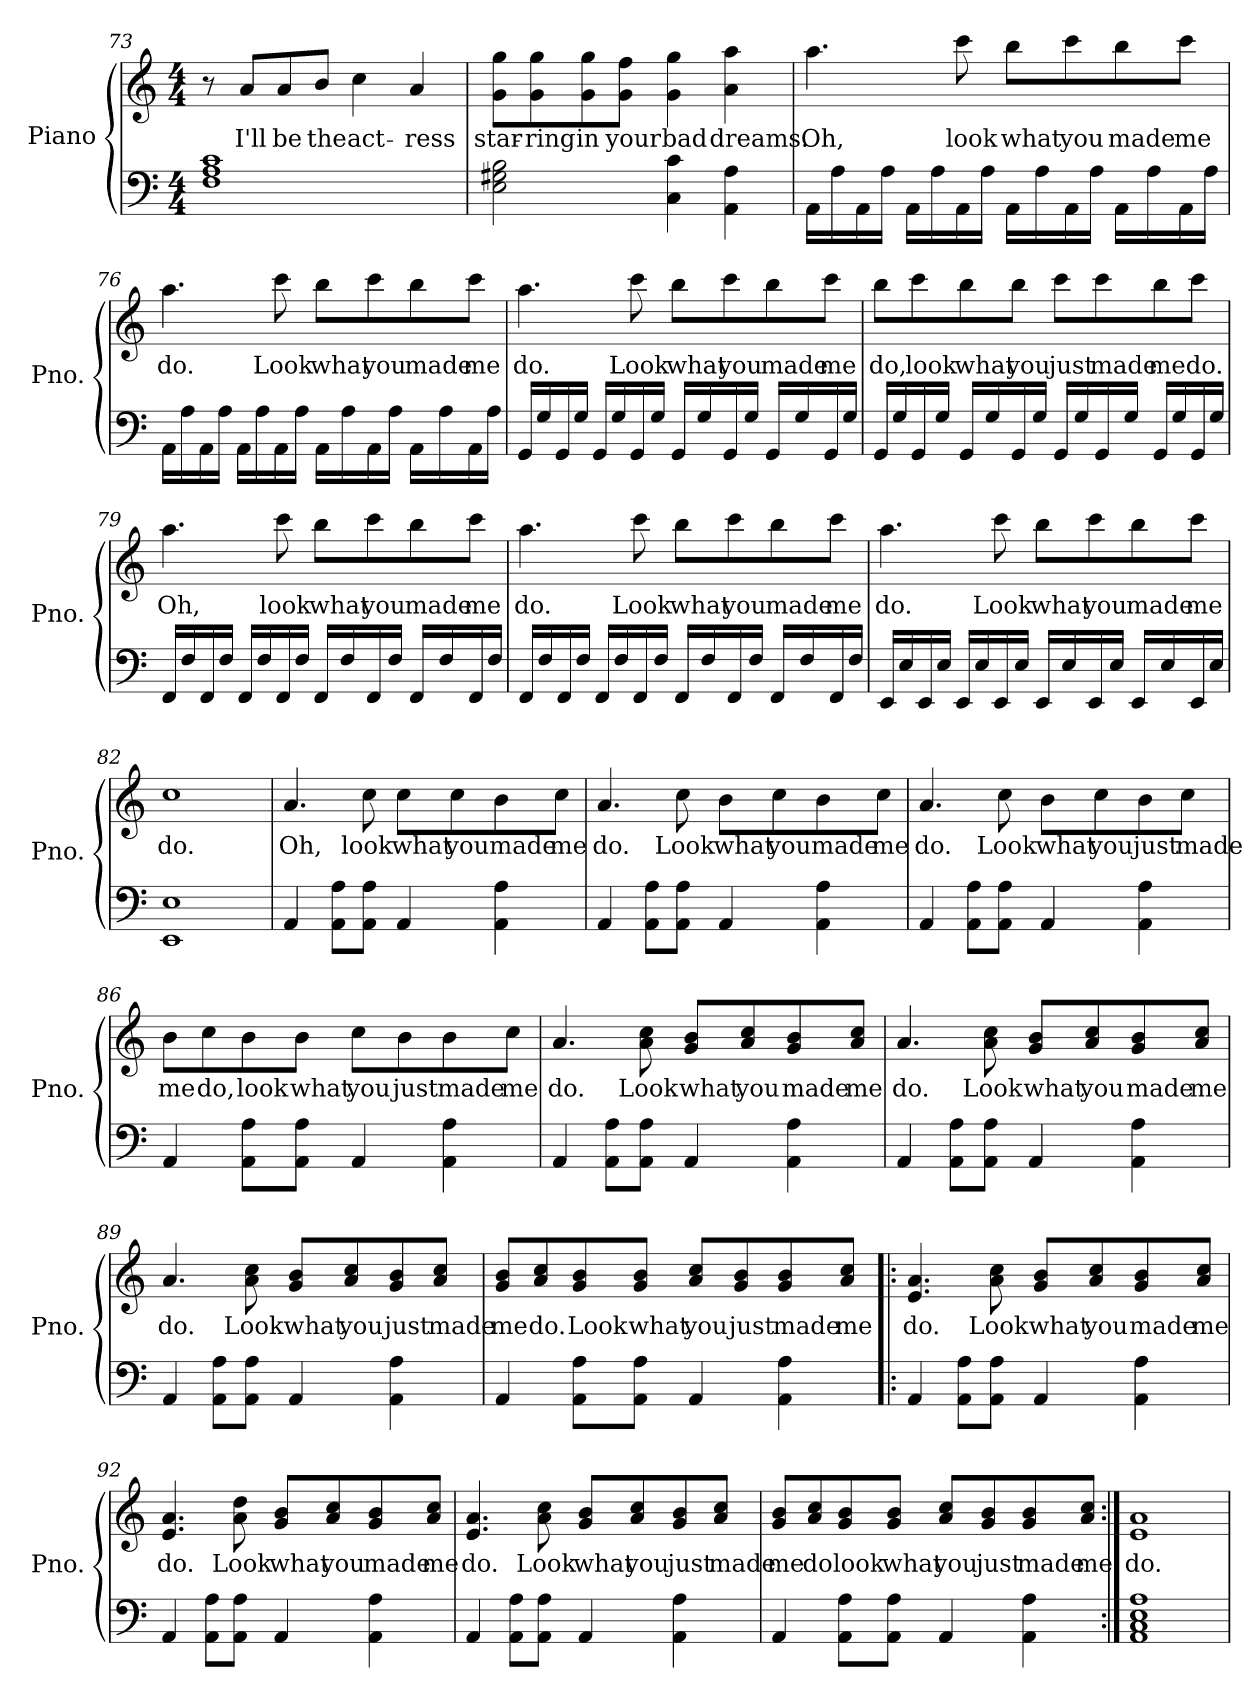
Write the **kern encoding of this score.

**kern	**kern	**text
*part1	*part1	*part1
*staff2	*staff1	*staff1
*I"Piano	*	*
*I'Pno.	*	*
*clefF4	*clefG2	*
*k[]	*k[]	*
*M4/4	*M4/4	*
=73	=73	=73
1F 1A 1c	8r	.
!	!	!LO:LY:b
.	8a/L	I'll
!	!	!LO:LY:b
.	8a/	be
!	!	!LO:LY:b
.	8b/J	the
!	!	!LO:LY:b
.	4cc\	act-
!	!	!LO:LY:b
.	4a/	-ress
!!LO:LB:g=z
=74	=74	=74
!	!	!LO:LY:b
2E\ 2G#X\ 2B\	8g\ 8gg\L	star-
!	!	!LO:LY:b
.	8g\ 8gg\	-ring
!	!	!LO:LY:b
.	8g\ 8gg\	in
!	!	!LO:LY:b
.	8g\ 8ff\J	your
!	!	!LO:LY:b
4C\ 4c\	4g\ 4gg\	bad
!	!	!LO:LY:b
4AA\ 4A\	4a\ 4aa\	dreams.
=75	=75	=75
!	!	!LO:LY:b
16AA\LL	4.aa\	Oh,
16A\	.	.
16AA\	.	.
16A\JJ	.	.
16AA\LL	.	.
16A\	.	.
!	!	!LO:LY:b
16AA\	8ccc\	look
16A\JJ	.	.
!	!	!LO:LY:b
16AA\LL	8bb\L	what
16A\	.	.
!	!	!LO:LY:b
16AA\	8ccc\	you
16A\JJ	.	.
!	!	!LO:LY:b
16AA\LL	8bb\	made
16A\	.	.
!	!	!LO:LY:b
16AA\	8ccc\J	me
16A\JJ	.	.
!!LO:LB:g=z
=76	=76	=76
!	!	!LO:LY:b
16AA\LL	4.aa\	do.
16A\	.	.
16AA\	.	.
16A\JJ	.	.
16AA\LL	.	.
16A\	.	.
!	!	!LO:LY:b
16AA\	8ccc\	Look
16A\JJ	.	.
!	!	!LO:LY:b
16AA\LL	8bb\L	what
16A\	.	.
!	!	!LO:LY:b
16AA\	8ccc\	you
16A\JJ	.	.
!	!	!LO:LY:b
16AA\LL	8bb\	made
16A\	.	.
!	!	!LO:LY:b
16AA\	8ccc\J	me
16A\JJ	.	.
=77	=77	=77
!	!	!LO:LY:b
16GG/LL	4.aa\	do.
16G/	.	.
16GG/	.	.
16G/JJ	.	.
16GG/LL	.	.
16G/	.	.
!	!	!LO:LY:b
16GG/	8ccc\	Look
16G/JJ	.	.
!	!	!LO:LY:b
16GG/LL	8bb\L	what
16G/	.	.
!	!	!LO:LY:b
16GG/	8ccc\	you
16G/JJ	.	.
!	!	!LO:LY:b
16GG/LL	8bb\	made
16G/	.	.
!	!	!LO:LY:b
16GG/	8ccc\J	me
16G/JJ	.	.
!!LO:PB:g=z
=78	=78	=78
!	!	!LO:LY:b
16GG/LL	8bb\L	do,
16G/	.	.
!	!	!LO:LY:b
16GG/	8ccc\	look
16G/JJ	.	.
!	!	!LO:LY:b
16GG/LL	8bb\	what
16G/	.	.
!	!	!LO:LY:b
16GG/	8bb\J	you
16G/JJ	.	.
!	!	!LO:LY:b
16GG/LL	8ccc\L	just
16G/	.	.
!	!	!LO:LY:b
16GG/	8ccc\	made
16G/JJ	.	.
!	!	!LO:LY:b
16GG/LL	8bb\	me
16G/	.	.
!	!	!LO:LY:b
16GG/	8ccc\J	do.
16G/JJ	.	.
=79	=79	=79
!	!	!LO:LY:b
16FF/LL	4.aa\	Oh,
16F/	.	.
16FF/	.	.
16F/JJ	.	.
16FF/LL	.	.
16F/	.	.
!	!	!LO:LY:b
16FF/	8ccc\	look
16F/JJ	.	.
!	!	!LO:LY:b
16FF/LL	8bb\L	what
16F/	.	.
!	!	!LO:LY:b
16FF/	8ccc\	you
16F/JJ	.	.
!	!	!LO:LY:b
16FF/LL	8bb\	made
16F/	.	.
!	!	!LO:LY:b
16FF/	8ccc\J	me
16F/JJ	.	.
!!LO:LB:g=z
=80	=80	=80
!	!	!LO:LY:b
16FF/LL	4.aa\	do.
16F/	.	.
16FF/	.	.
16F/JJ	.	.
16FF/LL	.	.
16F/	.	.
!	!	!LO:LY:b
16FF/	8ccc\	Look
16F/JJ	.	.
!	!	!LO:LY:b
16FF/LL	8bb\L	what
16F/	.	.
!	!	!LO:LY:b
16FF/	8ccc\	you
16F/JJ	.	.
!	!	!LO:LY:b
16FF/LL	8bb\	made
16F/	.	.
!	!	!LO:LY:b
16FF/	8ccc\J	me
16F/JJ	.	.
=81	=81	=81
!	!	!LO:LY:b
16EE/LL	4.aa\	do.
16E/	.	.
16EE/	.	.
16E/JJ	.	.
16EE/LL	.	.
16E/	.	.
!	!	!LO:LY:b
16EE/	8ccc\	Look
16E/JJ	.	.
!	!	!LO:LY:b
16EE/LL	8bb\L	what
16E/	.	.
!	!	!LO:LY:b
16EE/	8ccc\	you
16E/JJ	.	.
!	!	!LO:LY:b
16EE/LL	8bb\	made
16E/	.	.
!	!	!LO:LY:b
16EE/	8ccc\J	me
16E/JJ	.	.
=82	=82	=82
!	!	!LO:LY:b
1EE 1E	1cc	do.
!!LO:LB:g=z
=83	=83	=83
!	!	!LO:LY:b
4AA/	4.a/	Oh,
8AA\ 8A\L	.	.
!	!	!LO:LY:b
8AA\ 8A\J	8cc\	look
!	!	!LO:LY:b
4AA/	8cc\L	what
!	!	!LO:LY:b
.	8cc\	you
!	!	!LO:LY:b
4AA\ 4A\	8b\	made
!	!	!LO:LY:b
.	8cc\J	me
=84	=84	=84
!	!	!LO:LY:b
4AA/	4.a/	do.
8AA\ 8A\L	.	.
!	!	!LO:LY:b
8AA\ 8A\J	8cc\	Look
!	!	!LO:LY:b
4AA/	8b\L	what
!	!	!LO:LY:b
.	8cc\	you
!	!	!LO:LY:b
4AA\ 4A\	8b\	made
!	!	!LO:LY:b
.	8cc\J	me
=85	=85	=85
!	!	!LO:LY:b
4AA/	4.a/	do.
8AA\ 8A\L	.	.
!	!	!LO:LY:b
8AA\ 8A\J	8cc\	Look
!	!	!LO:LY:b
4AA/	8b\L	what
!	!	!LO:LY:b
.	8cc\	you
!	!	!LO:LY:b
4AA\ 4A\	8b\	just
!	!	!LO:LY:b
.	8cc\J	made
!!LO:LB:g=z
=86	=86	=86
!	!	!LO:LY:b
4AA/	8b\L	me
!	!	!LO:LY:b
.	8cc\	do,
!	!	!LO:LY:b
8AA\ 8A\L	8b\	look
!	!	!LO:LY:b
8AA\ 8A\J	8b\J	what
!	!	!LO:LY:b
4AA/	8cc\L	you
!	!	!LO:LY:b
.	8b\	just
!	!	!LO:LY:b
4AA\ 4A\	8b\	made
!	!	!LO:LY:b
.	8cc\J	me
=87	=87	=87
!	!	!LO:LY:b
4AA/	4.a/	do.
8AA\ 8A\L	.	.
!	!	!LO:LY:b
8AA\ 8A\J	8a\ 8cc\	Look
!	!	!LO:LY:b
4AA/	8g/ 8b/L	what
!	!	!LO:LY:b
.	8a/ 8cc/	you
!	!	!LO:LY:b
4AA\ 4A\	8g/ 8b/	made
!	!	!LO:LY:b
.	8a/ 8cc/J	me
=88	=88	=88
!	!	!LO:LY:b
4AA/	4.a/	do.
8AA\ 8A\L	.	.
!	!	!LO:LY:b
8AA\ 8A\J	8a\ 8cc\	Look
!	!	!LO:LY:b
4AA/	8g/ 8b/L	what
!	!	!LO:LY:b
.	8a/ 8cc/	you
!	!	!LO:LY:b
4AA\ 4A\	8g/ 8b/	made
!	!	!LO:LY:b
.	8a/ 8cc/J	me
!!LO:LB:g=z
=89	=89	=89
!	!	!LO:LY:b
4AA/	4.a/	do.
8AA\ 8A\L	.	.
!	!	!LO:LY:b
8AA\ 8A\J	8a\ 8cc\	Look
!	!	!LO:LY:b
4AA/	8g/ 8b/L	what
!	!	!LO:LY:b
.	8a/ 8cc/	you
!	!	!LO:LY:b
4AA\ 4A\	8g/ 8b/	just
!	!	!LO:LY:b
.	8a/ 8cc/J	made
=90	=90	=90
!	!	!LO:LY:b
4AA/	8g/ 8b/L	me
!	!	!LO:LY:b
.	8a/ 8cc/	do.
!	!	!LO:LY:b
8AA\ 8A\L	8g/ 8b/	Look
!	!	!LO:LY:b
8AA\ 8A\J	8g/ 8b/J	what
!	!	!LO:LY:b
4AA/	8a/ 8cc/L	you
!	!	!LO:LY:b
.	8g/ 8b/	just
!	!	!LO:LY:b
4AA\ 4A\	8g/ 8b/	made
!	!	!LO:LY:b
.	8a/ 8cc/J	me
!!LO:PB:g=z
=91!|:	=91!|:	=91!|:
!	!	!LO:LY:b
4AA/	4.e/ 4.a/	do.
8AA\ 8A\L	.	.
!	!	!LO:LY:b
8AA\ 8A\J	8a\ 8cc\	Look
!	!	!LO:LY:b
4AA/	8g/ 8b/L	what
!	!	!LO:LY:b
.	8a/ 8cc/	you
!	!	!LO:LY:b
4AA\ 4A\	8g/ 8b/	made
!	!	!LO:LY:b
.	8a/ 8cc/J	me
=92	=92	=92
!	!	!LO:LY:b
4AA/	4.e/ 4.a/	do.
8AA\ 8A\L	.	.
!	!	!LO:LY:b
8AA\ 8A\J	8a\ 8dd\	Look
!	!	!LO:LY:b
4AA/	8g/ 8b/L	what
!	!	!LO:LY:b
.	8a/ 8cc/	you
!	!	!LO:LY:b
4AA\ 4A\	8g/ 8b/	made
!	!	!LO:LY:b
.	8a/ 8cc/J	me
=93	=93	=93
!	!	!LO:LY:b
4AA/	4.e/ 4.a/	do.
8AA\ 8A\L	.	.
!	!	!LO:LY:b
8AA\ 8A\J	8a\ 8cc\	Look
!	!	!LO:LY:b
4AA/	8g/ 8b/L	what
!	!	!LO:LY:b
.	8a/ 8cc/	you
!	!	!LO:LY:b
4AA\ 4A\	8g/ 8b/	just
!	!	!LO:LY:b
.	8a/ 8cc/J	made
!!LO:LB:g=z
=94	=94	=94
!	!	!LO:LY:b
4AA/	8g/ 8b/L	me
!	!	!LO:LY:b
.	8a/ 8cc/	do
!	!	!LO:LY:b
8AA\ 8A\L	8g/ 8b/	look
!	!	!LO:LY:b
8AA\ 8A\J	8g/ 8b/J	what
!	!	!LO:LY:b
4AA/	8a/ 8cc/L	you
!	!	!LO:LY:b
.	8g/ 8b/	just
!	!	!LO:LY:b
4AA\ 4A\	8g/ 8b/	made
!	!	!LO:LY:b
.	8a/ 8cc/J	me
=95:|!	=95:|!	=95:|!
!	!	!LO:LY:b
1AA 1C 1E 1A	1e 1a	do.
=	=	=
*-	*-	*-
